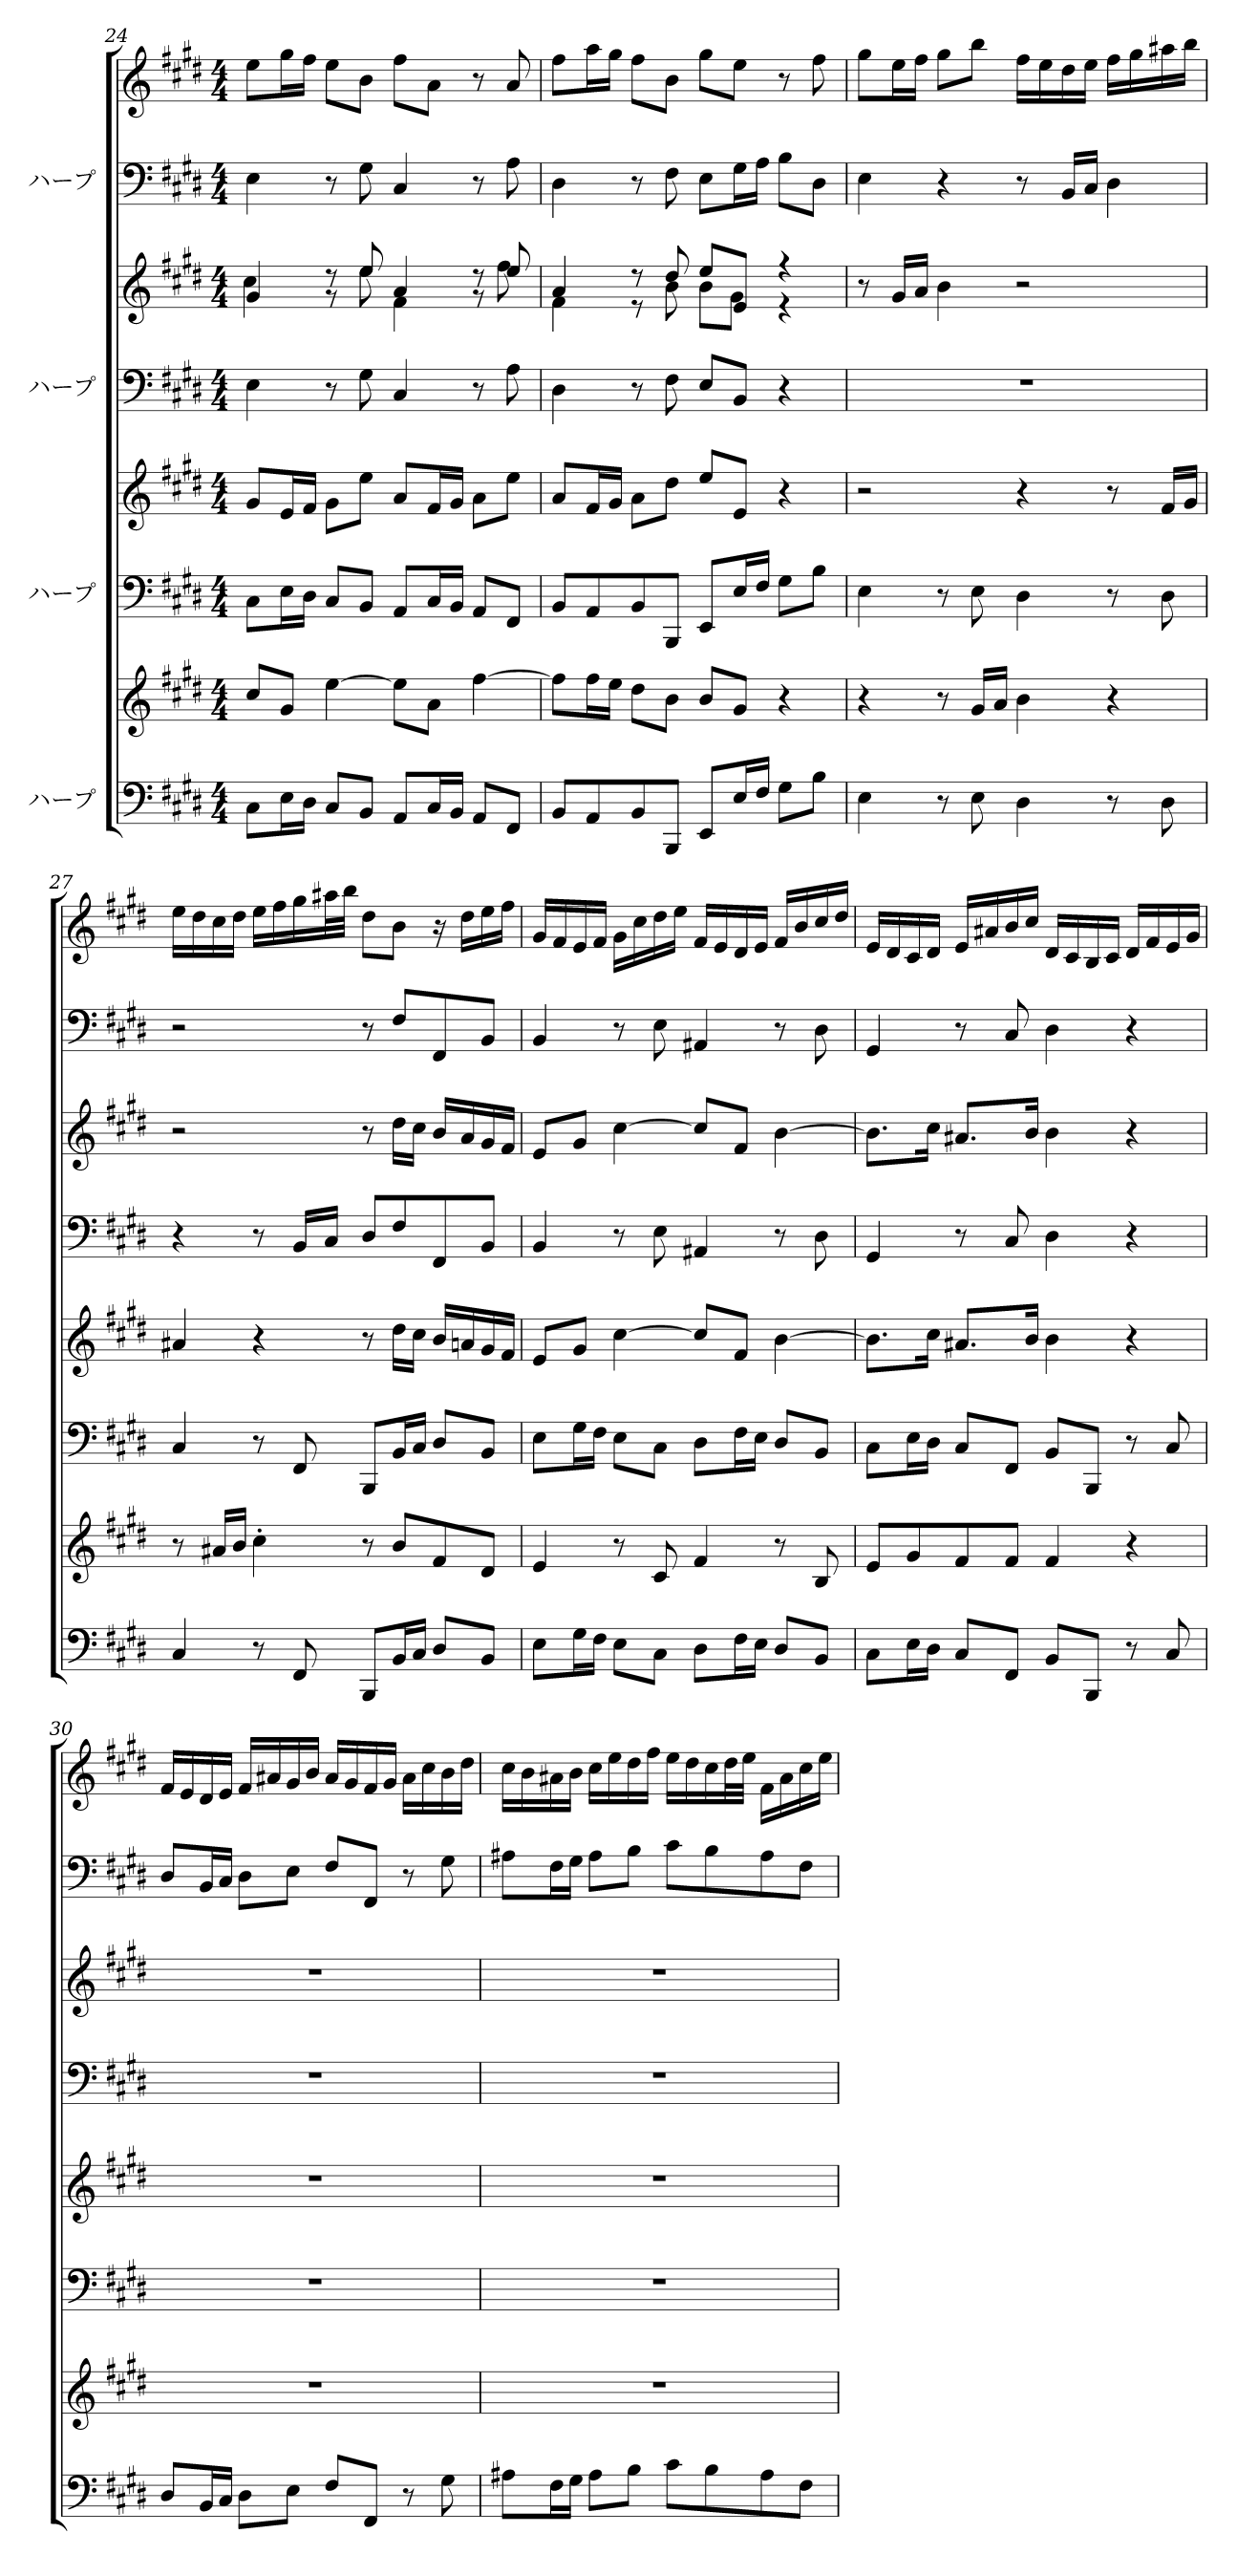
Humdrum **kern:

**kern	**kern	**kern	**kern	**kern	**kern	**kern	**kern
*part4	*part4	*part3	*part3	*part2	*part2	*part1	*part1
*staff8	*staff7	*staff6	*staff5	*staff4	*staff3	*staff2	*staff1
*I"ハープ	*	*I"ハープ	*	*I"ハープ	*	*I"ハープ	*
*clefF4	*clefG2	*clefF4	*clefG2	*clefF4	*clefG2	*clefF4	*clefG2
*k[f#c#g#d#]	*k[f#c#g#d#]	*k[f#c#g#d#]	*k[f#c#g#d#]	*k[f#c#g#d#]	*k[f#c#g#d#]	*k[f#c#g#d#]	*k[f#c#g#d#]
*M4/4	*M4/4	*M4/4	*M4/4	*M4/4	*M4/4	*M4/4	*M4/4
=24	=24	=24	=24	=24	=24	=24	=24
*	*	*	*	*	*^	*	*
8C#\L	8cc#/L	8C#\L	8g#/L	4E\	4g#/	4cc#\	4E\	8ee\L
16E\L	8g#/J	16E\L	16e/L	.	.	.	.	16gg#\L
16D#\JJ	.	16D#\JJ	16f#/JJ	.	.	.	.	16ff#\JJ
8C#/L	[4ee\	8C#/L	8g#\L	8r	8r	8r	8r	8ee\L
8BB/J	.	8BB/J	8ee\J	8G#\	8ee/	8ee\	8G#\	8b\J
8AA/L	8ee\L]	8AA/L	8a/L	4C#/	4a/	4f#\	4C#/	8ff#\L
16C#/L	8a\J	16C#/L	16f#/L	.	.	.	.	8a\J
16BB/JJ	.	16BB/JJ	16g#/JJ	.	.	.	.	.
8AA/L	[4ff#\	8AA/L	8a\L	8r	8r	8r	8r	8r
8FF#/J	.	8FF#/J	8ee\J	8A\	8ee/	8ff#\	8A\	8a/
=25	=25	=25	=25	=25	=25	=25	=25	=25
8BB/L	8ff#\L]	8BB/L	8a/L	4D#\	4a/	4f#\	4D#\	8ff#\L
8AA/	16ff#\L	8AA/	16f#/L	.	.	.	.	16aa\L
.	16ee\JJ	.	16g#/JJ	.	.	.	.	16gg#\JJ
8BB/	8dd#\L	8BB/	8a\L	8r	8r	8r	8r	8ff#\L
8BBB/J	8b\J	8BBB/J	8dd#\J	8F#\	8dd#/	8b\	8F#\	8b\J
8EE/L	8b/L	8EE/L	8ee/L	8E/L	8ee/L	8b\L	8E\L	8gg#\L
16E/L	8g#/J	16E/L	8e/J	8BB/J	8e/J	8g#\J	16G#\L	8ee\J
16F#/JJ	.	16F#/JJ	.	.	.	.	16A\JJ	.
8G#\L	4r	8G#\L	4r	4r	4r	4r	8B\L	8r
8B\J	.	8B\J	.	.	.	.	8D#\J	8ff#\
*	*	*	*	*	*v	*v	*	*
!!LO:PB:g=z
=26	=26	=26	=26	=26	=26	=26	=26
4E\	4r	4E\	2r	1r	8r	4E\	8gg#\L
.	.	.	.	.	16g#/LL	.	16ee\L
.	.	.	.	.	16a/JJ	.	16ff#\JJ
8r	8r	8r	.	.	4b\	4r	8gg#\L
8E\	16g#/LL	8E\	.	.	.	.	8bb\J
.	16a/JJ	.	.	.	.	.	.
4D#\	4b\	4D#\	4r	.	2r	8r	16ff#\LL
.	.	.	.	.	.	.	16ee\
.	.	.	.	.	.	16BB/LL	16dd#\
.	.	.	.	.	.	16C#/JJ	16ee\JJ
8r	4r	8r	8r	.	.	4D#\	16ff#\LL
.	.	.	.	.	.	.	16gg#\
8D#\	.	8D#\	16f#/LL	.	.	.	16aa#X\
.	.	.	16g#/JJ	.	.	.	16bb\JJ
=27	=27	=27	=27	=27	=27	=27	=27
4C#/	8r	4C#/	4a#X/	4r	2r	2r	16ee\LL
.	.	.	.	.	.	.	16dd#\
.	16a#X/LL	.	.	.	.	.	16cc#\
.	16b/JJ	.	.	.	.	.	16dd#\JJ
8r	4cc#'\	8r	4r	8r	.	.	16ee\LL
.	.	.	.	.	.	.	16ff#\
8FF#/	.	8FF#/	.	16BB/LL	.	.	16gg#\
.	.	.	.	16C#/JJ	.	.	32aa#X\L
.	.	.	.	.	.	.	32bb\JJJ
8BBB/L	8r	8BBB/L	8r	8D#/L	8r	8r	8dd#\L
16BB/L	8b/L	16BB/L	16dd#\LL	8F#/	16dd#\LL	8F#/L	8b\J
16C#/JJ	.	16C#/JJ	16cc#\JJ	.	16cc#\JJ	.	.
8D#/L	8f#/	8D#/L	16b/LL	8FF#/	16b/LL	8FF#/	16r
.	.	.	16an/	.	16a/	.	16dd#\LL
8BB/J	8d#/J	8BB/J	16g#/	8BB/J	16g#/	8BB/J	16ee\
.	.	.	16f#/JJ	.	16f#/JJ	.	16ff#\JJ
!!LO:PB:g=z
=28	=28	=28	=28	=28	=28	=28	=28
8E\L	4e/	8E\L	8e/L	4BB/	8e/L	4BB/	16g#/LL
.	.	.	.	.	.	.	16f#/
16G#\L	.	16G#\L	8g#/J	.	8g#/J	.	16e/
16F#\JJ	.	16F#\JJ	.	.	.	.	16f#/JJ
8E\L	8r	8E\L	[4cc#\	8r	[4cc#\	8r	16g#\LL
.	.	.	.	.	.	.	16cc#\
8C#\J	8c#/	8C#\J	.	8E\	.	8E\	16dd#\
.	.	.	.	.	.	.	16ee\JJ
8D#\L	4f#/	8D#\L	8cc#/L]	4AA#X/	8cc#/L]	4AA#X/	16f#/LL
.	.	.	.	.	.	.	16e/
16F#\L	.	16F#\L	8f#/J	.	8f#/J	.	16d#/
16E\JJ	.	16E\JJ	.	.	.	.	16e/JJ
8D#/L	8r	8D#/L	[4b\	8r	[4b\	8r	16f#/LL
.	.	.	.	.	.	.	16b/
8BB/J	8B/	8BB/J	.	8D#\	.	8D#\	16cc#/
.	.	.	.	.	.	.	16dd#/JJ
=29	=29	=29	=29	=29	=29	=29	=29
8C#\L	8e/L	8C#\L	8.b\L]	4GG#/	8.b\L]	4GG#/	16e/LL
.	.	.	.	.	.	.	16d#/
16E\L	8g#/	16E\L	.	.	.	.	16c#/
16D#\JJ	.	16D#\JJ	16cc#\Jk	.	16cc#\Jk	.	16d#/JJ
8C#/L	8f#/	8C#/L	8.a#X/L	8r	8.a#X/L	8r	16e/LL
.	.	.	.	.	.	.	16a#X/
8FF#/J	8f#/J	8FF#/J	.	8C#/	.	8C#/	16b/
.	.	.	16b/Jk	.	16b/Jk	.	16cc#/JJ
8BB/L	4f#/	8BB/L	4b\	4D#\	4b\	4D#\	16d#/LL
.	.	.	.	.	.	.	16c#/
8BBB/J	.	8BBB/J	.	.	.	.	16B/
.	.	.	.	.	.	.	16c#/JJ
8r	4r	8r	4r	4r	4r	4r	16d#/LL
.	.	.	.	.	.	.	16f#/
8C#/	.	8C#/	.	.	.	.	16e/
.	.	.	.	.	.	.	16g#/JJ
!!LO:PB:g=z
=30	=30	=30	=30	=30	=30	=30	=30
8D#/L	1r	1r	1r	1r	1r	8D#/L	16f#/LL
.	.	.	.	.	.	.	16e/
16BB/L	.	.	.	.	.	16BB/L	16d#/
16C#/JJ	.	.	.	.	.	16C#/JJ	16e/JJ
8D#\L	.	.	.	.	.	8D#\L	16f#/LL
.	.	.	.	.	.	.	16a#X/
8E\J	.	.	.	.	.	8E\J	16g#/
.	.	.	.	.	.	.	16b/JJ
8F#/L	.	.	.	.	.	8F#/L	16a#/LL
.	.	.	.	.	.	.	16g#/
8FF#/J	.	.	.	.	.	8FF#/J	16f#/
.	.	.	.	.	.	.	16g#/JJ
8r	.	.	.	.	.	8r	16a#\LL
.	.	.	.	.	.	.	16cc#\
8G#\	.	.	.	.	.	8G#\	16b\
.	.	.	.	.	.	.	16dd#\JJ
=31	=31	=31	=31	=31	=31	=31	=31
8A#X\L	1r	1r	1r	1r	1r	8A#X\L	16cc#\LL
.	.	.	.	.	.	.	16b\
16F#\L	.	.	.	.	.	16F#\L	16a#X\
16G#\JJ	.	.	.	.	.	16G#\JJ	16b\JJ
8A#\L	.	.	.	.	.	8A#\L	16cc#\LL
.	.	.	.	.	.	.	16ee\
8B\J	.	.	.	.	.	8B\J	16dd#\
.	.	.	.	.	.	.	16ff#\JJ
8c#\L	.	.	.	.	.	8c#\L	16ee\LL
.	.	.	.	.	.	.	16dd#\
8B\	.	.	.	.	.	8B\	16cc#\
.	.	.	.	.	.	.	32dd#\L
.	.	.	.	.	.	.	32ee\JJJ
8A#\	.	.	.	.	.	8A#\	16f#\LL
.	.	.	.	.	.	.	16a#\
8F#\J	.	.	.	.	.	8F#\J	16cc#\
.	.	.	.	.	.	.	16ee\JJ
=	=	=	=	=	=	=	=
*-	*-	*-	*-	*-	*-	*-	*-
